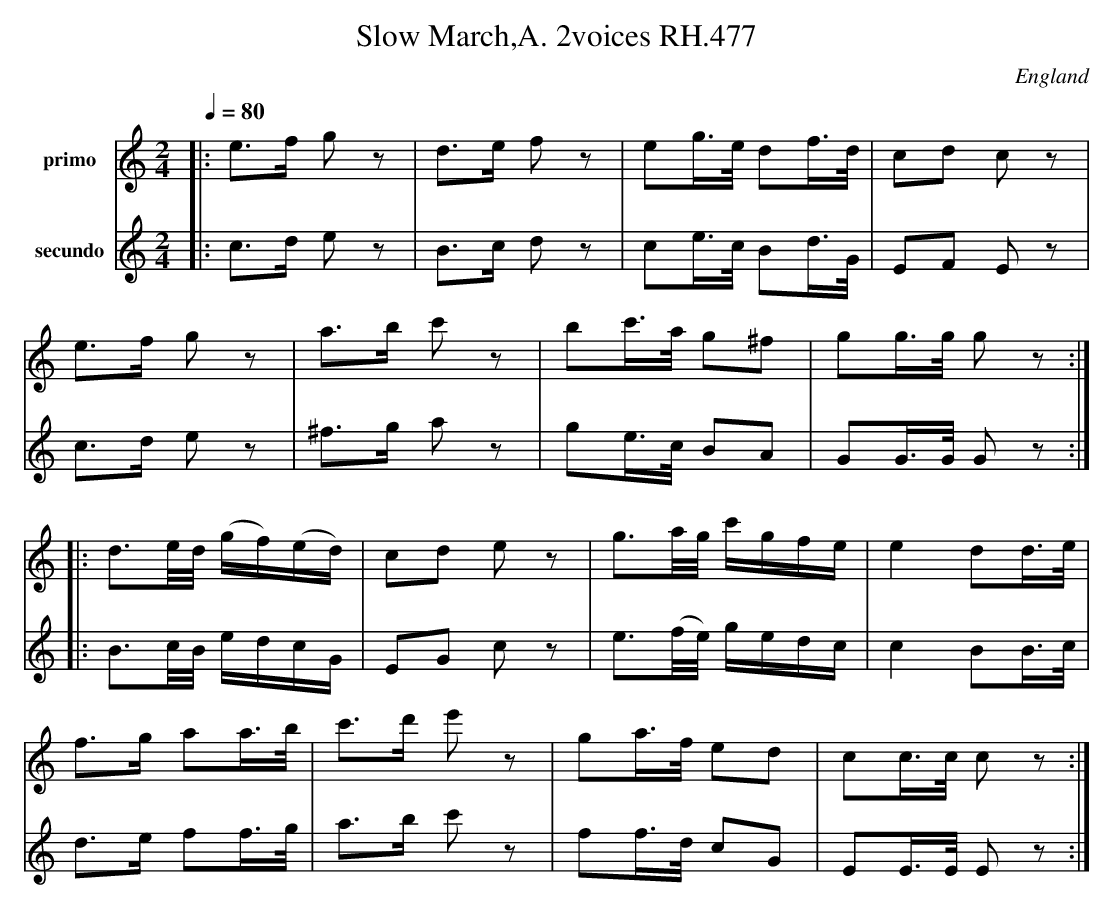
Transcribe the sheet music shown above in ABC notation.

X:1
T:Slow March,A. 2voices RH.477
L:1/16
M:2/4
O:England
Q:1/4=80
V:1 name="primo"
V:2 name="secundo"
K:C
[V:1]|:e3f g2z2|d3e f2z2|e2g>e d2f>d|c2d2 c2z2|
[V:2]|:c3d e2z2|B3c d2z2|c2e>c B2d>G|E2F2 E2z2|
[V:1] e3f g2z2|a3b c'2z2|b2c'>a g2^f2|g2g>g g2z2:|
[V:2] c3d e2z2|^f3g a2z2|g2e>c B2A2|G2G>G G2z2:|
[V:1]|:d3e/d/ (gf)(ed)|c2d2 e2z2|g3a/g/ c'gfe|e4 d2d>e|
[V:2]|:B3c/B/ edcG|E2G2 c2z2|e3(f/e/) gedc|c4 B2B>c|
[V:1] f3g a2a>b|c'3d' e'2z2|g2a>f e2d2|c2c>c c2z2:|
[V:2] d3e f2f>g|a3b c'2z2|f2f>d c2G2|E2E>E E2z2:|
